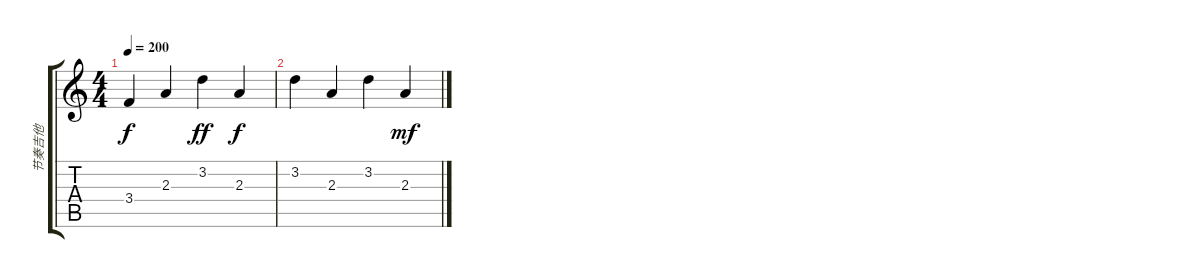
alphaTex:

\track ("节奏吉他" "节奏吉他") {instrument acousticguitarsteel}
\staff {score tabs}
\tuning (E4 B3 G3 D3 A2 E2) {hide}
\ts (4 4)
\tempo 200
\clef g2
\ks c
3.4.4{dy f} 2.3.4 3.2.4{dy ff} 2.3.4{dy f} |
3.2.4 2.3.4 3.2.4 2.3.4{dy mf}
